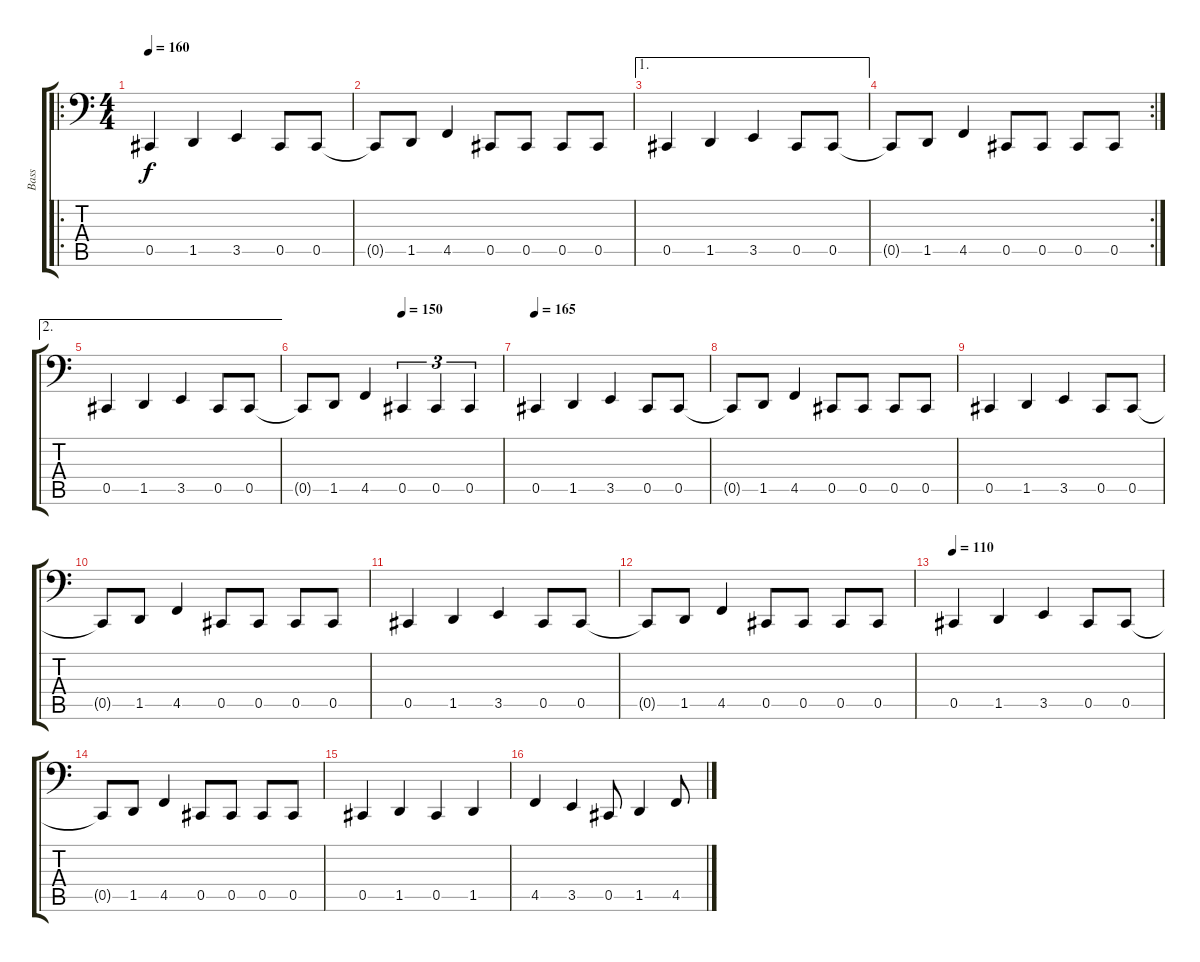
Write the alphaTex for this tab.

\track ("Bass" "Bass") {instrument electricbassfinger}
\staff {score tabs}
\tuning (A2 E2 B1 Gb1 Db1 Ab0) {hide}
\ro
\ts (4 4)
\tempo 160
\clef f4
\ks c
0.5.4{dy f} 1.5.4 3.5.4 0.5.8 0.5.8 |
0.5{t}.8 1.5.8 4.5.4 0.5.8 0.5.8 0.5.8 0.5.8 |
\ae 1
0.5.4 1.5.4 3.5.4 0.5.8 0.5.8 |
\rc 2
0.5{t}.8 1.5.8 4.5.4 0.5.8 0.5.8 0.5.8 0.5.8 |
\ae 2
0.5.4 1.5.4 3.5.4 0.5.8 0.5.8 |
\tempo (150 0.5)
0.5{t}.8 1.5.8 4.5.4 0.5.4{tu (3 2)} 0.5.4{tu (3 2)} 0.5.4{tu (3 2)} |
\tempo 165
0.5.4 1.5.4 3.5.4 0.5.8 0.5.8 |
0.5{t}.8 1.5.8 4.5.4 0.5.8 0.5.8 0.5.8 0.5.8 |
0.5.4 1.5.4 3.5.4 0.5.8 0.5.8 |
0.5{t}.8 1.5.8 4.5.4 0.5.8 0.5.8 0.5.8 0.5.8 |
0.5.4 1.5.4 3.5.4 0.5.8 0.5.8 |
0.5{t}.8 1.5.8 4.5.4 0.5.8 0.5.8 0.5.8 0.5.8 |
\tempo 110
0.5.4 1.5.4 3.5.4 0.5.8 0.5.8 |
0.5{t}.8 1.5.8 4.5.4 0.5.8 0.5.8 0.5.8 0.5.8 |
0.5.4 1.5.4 0.5.4 1.5.4 |
4.5.4 3.5.4 0.5.8 1.5.4 4.5.8
